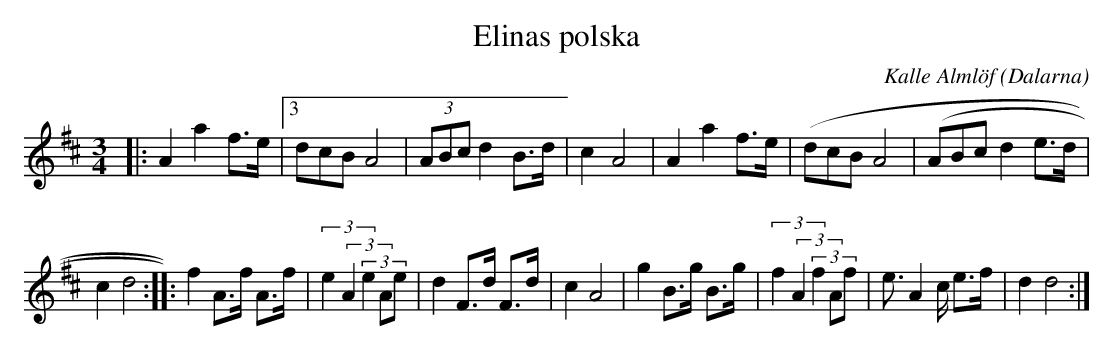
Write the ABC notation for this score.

X:1
T:Elinas polska
C:Kalle Almlöf
O:Dalarna
M:3/4
L:1/8
K:D
|:A2 a2 f3/2e/ |3dcB A4 |(3ABc d2 B3/2d/ |c2 A4 |A2 a2 f3/2e/ |(dcB A4 |(ABc d2 e3/2d/ |
c2 d4 ::f2 A3/2f/ A3/2f/ |(3e2(3A2(3e2 Ae |d2 F3/2d/ F3/2d/ |c2 A4 |g2 B3/2g/ B3/2g/ |(3f2(3A2(3f2 Af |e3/2 A2 c/ e3/2f/ |d2 d4 :|
